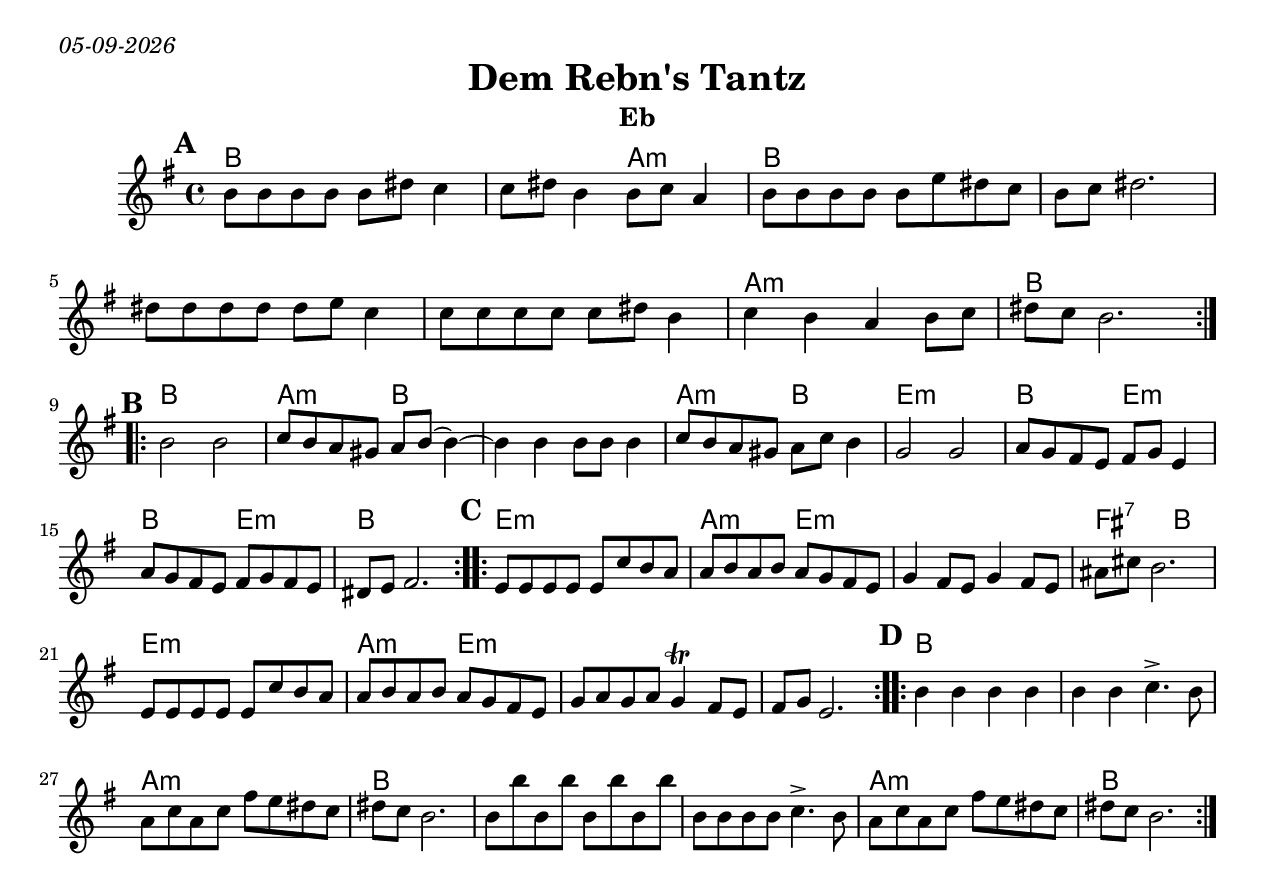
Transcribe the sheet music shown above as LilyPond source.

\version "2.20.0"
\include "english.ly"
\pointAndClickOff
\paper{
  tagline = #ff
  print-all-headers = ##t
  #(set-paper-size "letter")
}
date = #(strftime "%d-%m-%Y" (localtime (current-time)))

\markup{ \italic{ \date }  }

%\markup{ Got something to say? }

global = {
  \clef treble
  \key g \minor
  \time 4/4
  \set Score.markFormatter = #format-mark-box-alphabet
}

%#################################### Melody ########################
melody = \relative c' {
  \global
  %\partial 4 g4    %lead in notes

  \repeat volta 2{
    \mark \default
   d8 d d d
   d fs ef4
   ef8 fs d4 d8 ef c4
   d8 d d d d g fs ef
   d8ef fs2.

   fs8 fs fs fs fs g ef4
   ef8 ef ef ef ef fs d4
   ef4 d c4 d8 ef
   fs8 ef d2.|
  }

 \break
  \repeat volta 2{
    \mark \default
    d2 d
    ef8 d c b c d(d4)~
    d4 d d8 d d4
    ef8 d c b c ef d4

    bf2 bf
    c8 bf a g a bf g4  %triplet
    c8 bf a g a bf a g
    fs8 g a2.|
  }
  %\break
\repeat volta 2{
    \mark \default
    g8 g g g g ef' d c
    c d c d c bf a g
    bf4 a8 g bf4 a8 g
    cs8 e d2.

    g,8 g g g g ef' d c
    c d c d c bf a g
    bf8 c bf c bf4\trill a8 g
    a8 bf g2.
  }

  \repeat volta 2{
    \mark \default
    d'4 d d d
    d4 d ef4.-> d8
    c8 ef c ef a g fs ef
    fs8 ef d2.

    d8 d' d, d' d, d' d, d'
    d,8 d d d ef4.-> d8
     c8 ef c ef a g fs ef
    fs8 ef d2.
  }
}
%################################# Lyrics #####################
%\addlyrics{ \set stanza = #"1. " }
%################################# Chords #######################
harmonies = \chordmode {
    d4*6 c2:m
    d2*8
    c2*2:m
    d2*2
    %b

    d2*2
    c2:m d2*3
    c2:m d2
    g2*2:m
    d2 g2:m
    d2 g2:m
    d2*2
    %c
    g2*2:m
    c2:m g2*3:m
    a2:7 d2
    g2*2:m
    c2:m g2*5:m
    %d
    d2*4
    c2*2:m
    d2*6
    c2*2:m
    d2


}

\score {\transpose c a
  % transpose score below
  %\transpose c d
  <<
    \new ChordNames {
      \set chordChanges = ##f
      \harmonies
    }
    \new Staff   \melody
  >>
  \header{
    title= "Dem Rebn's Tantz"
    subtitle=""
    composer= ""

    instrument ="Eb"
    arranger= ""
  }
  \layout{indent = 1.0\cm}
  \midi {
    \tempo 4 = 120

    % \midi { }
  }
}
%{
% more verses:
\markup{}
\markup {
  \font-size #2
  \fill-line {
    \hspace #0.1 % distance from left margin
    \column {
      \line { "1."
\column {
 ""
}
      }
      \hspace #0.2 % vertical distance between verses
      \line { "2."
\column {
""
}
      }
    }
    \hspace #0.1  % horiz. distance between columns
    \column {
      \line { "3."
\column {
 ""
}
      }
      \hspace #0.2 % distance between verses
      \line { "4."
\column {
""
}
      }
    }
    \hspace #0.1 % distance to right margin
  }
}

%}